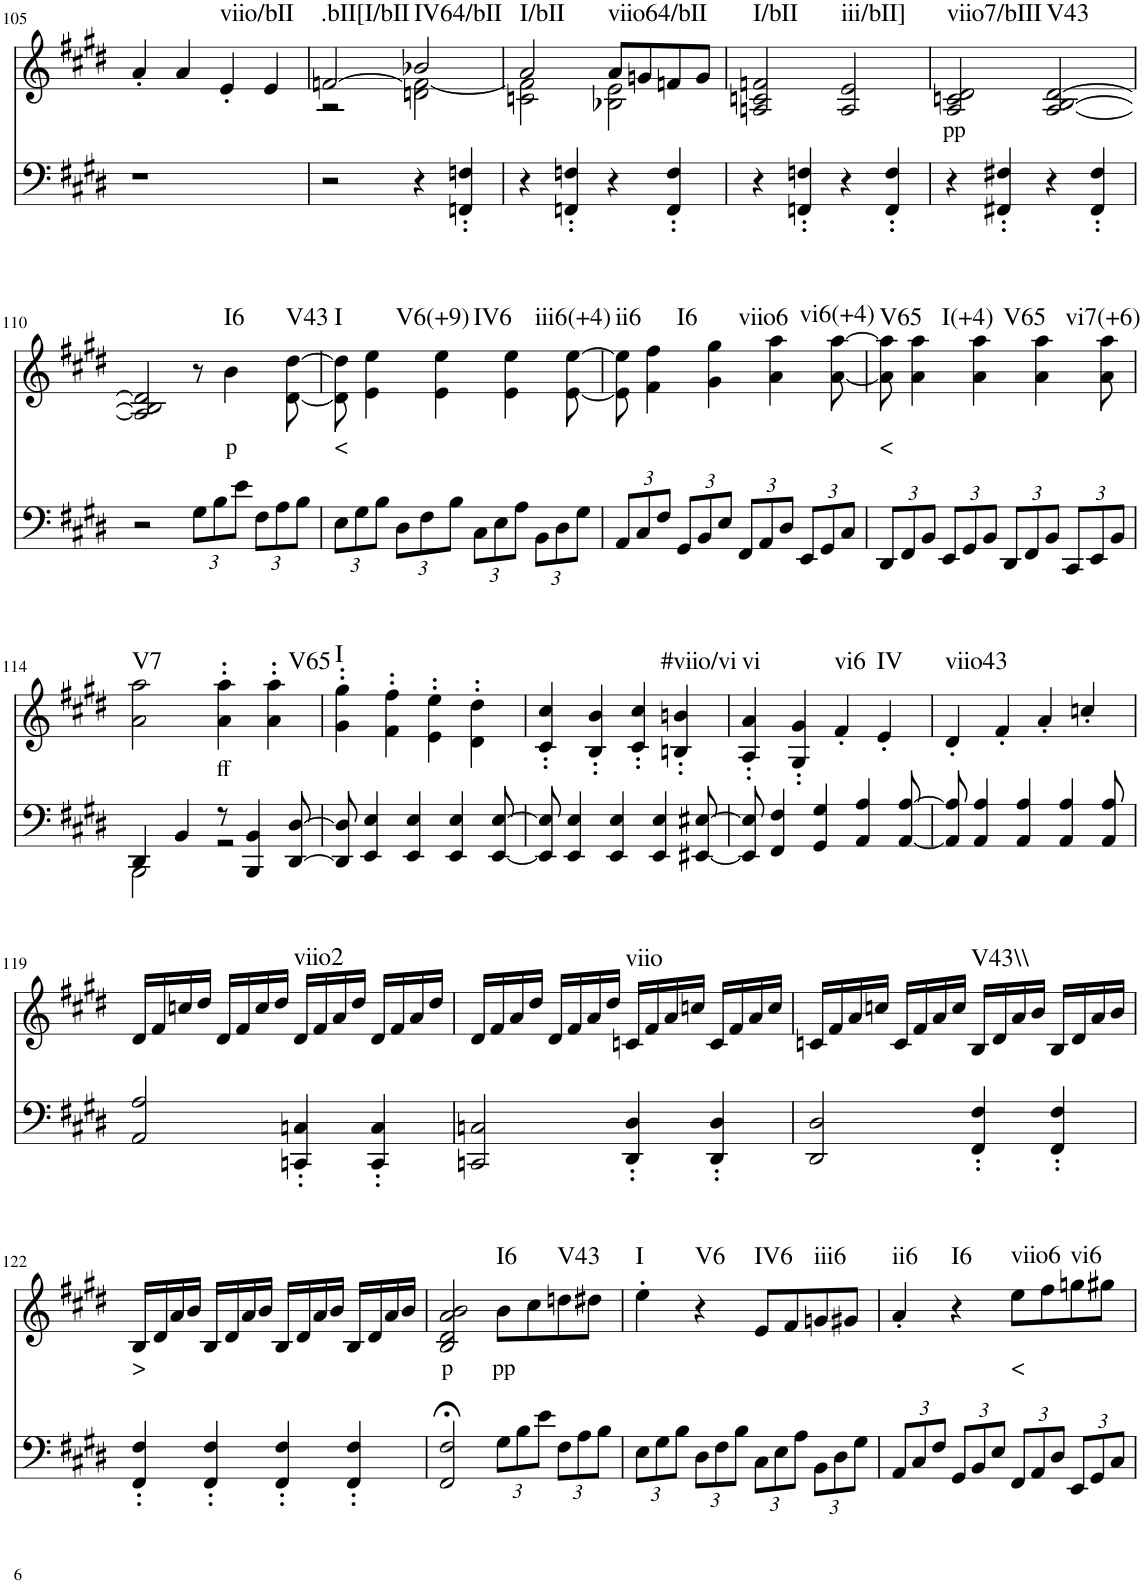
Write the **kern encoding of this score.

**kern	**kern	**text	**harte
*part2	*part1	*part1	*part1
*staff2	*staff1	*staff1	*
*I"Piano	*I"Piano	*	*
*I'Pno	*I'Pno	*	*
!!LO:PB:g=z
*clefF4	*clefG2	*	*
*k[f#c#g#d#]	*k[f#c#g#d#]	*	*
*M2/2	*M2/2	*	*
=105	=105	=105	=105
1r	4a'/	.	.
.	4a/	.	.
!	!	!	!LO:H:kt=viio/bII
.	4e'/	.	N
.	4e/	.	.
=106	=106	=106	=106
*	*^	*	*
!	!	!	!	!LO:H:kt=.bII[I/bII
2r	[2fn/	2r	.	N
!	!	!	!	!LO:H:kt=IV64/bII
4r	2b-X/	2dn\ 2f\_	.	N
4FFn/' 4Fn/'	.	.	.	.
=107	=107	=107	=107	=107
!	!	!	!	!LO:H:kt=I/bII
4r	2a/	2cn\ 2f\]	.	N
4FFn/' 4Fn/'	.	.	.	.
!	!	!	!	!LO:H:kt=viio64/bII
4r	8a/L	2B-X\ 2e\	.	N
.	8gn/	.	.	.
4FF/' 4F/'	8fn/	.	.	.
.	8g/J	.	.	.
*	*v	*v	*	*
=108	=108	=108	=108
!	!	!	!LO:H:kt=I/bII
4r	2An/ 2cn/ 2fn/	.	N
4FFn/' 4Fn/'	.	.	.
!	!	!	!LO:H:kt=iii/bII]
4r	2A/ 2e/	.	N
4FF/' 4F/'	.	.	.
=109	=109	=109	=109
!	!	!LO:LY:b	!LO:H:kt=viio7/bIII
4r	2A/ 2cn/ 2d#/	pp	N
4FF#X/' 4F#X/'	.	.	.
!	!	!	!LO:H:kt=V43
4r	[2A/ [2B/ [2d#/	.	N
4FF#/' 4F#/'	.	.	.
!!LO:LB:g=z
=110	=110	=110	=110
2r	2A/] 2B/] 2d#/]	.	.
*Xbrackettup	*	*	*
12G#\L	8r	.	.
12B\	.	.	.
!	!	!LO:LY:b	!LO:H:kt=I6
.	4b\	p	N
12e\J	.	.	.
12F#\L	.	.	.
12A\	.	.	.
!	!	!	!LO:H:kt=V43
.	[8d#\ [8dd#\	.	N
12B\J	.	.	.
=111	=111	=111	=111
!	!	!LO:LY:b	!LO:H:kt=I
12E\L	8d#\] 8dd#\]	<	N
12G#\	.	.	.
!	!	!	!LO:H:kt=V6(+9)
.	4e\ 4ee\	.	N
12B\J	.	.	.
12D#\L	.	.	.
12F#\	.	.	.
!	!	!	!LO:H:kt=IV6
.	4e\ 4ee\	.	N
12B\J	.	.	.
12C#\L	.	.	.
12E\	.	.	.
!	!	!	!LO:H:kt=iii6(+4)
.	4e\ 4ee\	.	N
12A\J	.	.	.
12BB\L	.	.	.
12D#\	.	.	.
.	[8e\ [8ee\	.	.
12G#\J	.	.	.
=112	=112	=112	=112
!	!	!	!LO:H:kt=ii6
12AA/L	8e\] 8ee\]	.	N
12C#/	.	.	.
!	!	!	!LO:H:kt=I6
.	4f#\ 4ff#\	.	N
12F#/J	.	.	.
12GG#/L	.	.	.
12BB/	.	.	.
!	!	!	!LO:H:kt=viio6
.	4g#\ 4gg#\	.	N
12E/J	.	.	.
12FF#/L	.	.	.
12AA/	.	.	.
!	!	!	!LO:H:kt=vi6(+4)
.	4a\ 4aa\	.	N
12D#/J	.	.	.
12EE/L	.	.	.
12GG#/	.	.	.
.	[8a\ [8aa\	.	.
12C#/J	.	.	.
=113	=113	=113	=113
!	!	!LO:LY:b	!LO:H:kt=V65
12DD#/L	8a\] 8aa\]	<	N
12FF#/	.	.	.
!	!	!	!LO:H:kt=I(+4)
.	4a\ 4aa\	.	N
12BB/J	.	.	.
12EE/L	.	.	.
12GG#/	.	.	.
!	!	!	!LO:H:kt=V65
.	4a\ 4aa\	.	N
12BB/J	.	.	.
12DD#/L	.	.	.
12FF#/	.	.	.
!	!	!	!LO:H:kt=vi7(+6)
.	4a\ 4aa\	.	N
12BB/J	.	.	.
12CC#/L	.	.	.
12EE/	.	.	.
.	8a\ 8aa\	.	.
12BB/J	.	.	.
!!LO:LB:g=z
=114	=114	=114	=114
*^	*	*	*
!	!	!	!	!LO:H:kt=V7
4DD#/	2BBB\	2a\ 2aa\	.	N
4BB/	.	.	.	.
!	!	!	!LO:LY:b	!
8r	2r	4a\' 4aa\'	ff	.
4BBB/ 4BB/	.	.	.	.
!	!	!	!	!LO:H:kt=V65
.	.	4a\' 4aa\'	.	N
[8DD#/ [8D#/	.	.	.	.
*v	*v	*	*	*
=115	=115	=115	=115
!	!	!	!LO:H:kt=I
8DD#/] 8D#/]	4g#\' 4gg#\'	.	N
4EE/ 4E/	.	.	.
.	4f#\' 4ff#\'	.	.
4EE/ 4E/	.	.	.
.	4e\' 4ee\'	.	.
4EE/ 4E/	.	.	.
.	4d#\' 4dd#\'	.	.
[8EE/ [8E/	.	.	.
=116	=116	=116	=116
8EE/] 8E/]	4c#/' 4cc#/'	.	.
4EE/ 4E/	.	.	.
.	4B/' 4b/'	.	.
4EE/ 4E/	.	.	.
.	4c#/' 4cc#/'	.	.
4EE/ 4E/	.	.	.
!	!	!	!LO:H:kt=#viio/vi
.	4Bn/' 4bn/'	.	N
[8EE#X/ [8E#X/	.	.	.
=117	=117	=117	=117
!	!	!	!LO:H:kt=vi
8EE#/] 8E#/]	4A/' 4a/'	.	N
4FF#/ 4F#/	.	.	.
.	4G#/' 4g#/'	.	.
4GG#/ 4G#/	.	.	.
!	!	!	!LO:H:kt=vi6
.	4f#'/	.	N
4AA/ 4A/	.	.	.
!	!	!	!LO:H:kt=IV
.	4e'/	.	N
[8AA/ [8A/	.	.	.
=118	=118	=118	=118
!	!	!	!LO:H:kt=viio43
8AA/] 8A/]	4d#'/	.	N
4AA/ 4A/	.	.	.
.	4f#'/	.	.
4AA/ 4A/	.	.	.
.	4a'/	.	.
4AA/ 4A/	.	.	.
.	4ccn'/	.	.
8AA/ 8A/	.	.	.
!!LO:LB:g=z
=119	=119	=119	=119
2AA/ 2A/	16d#/LL	.	.
.	16f#/	.	.
.	16ccn/	.	.
.	16dd#/JJ	.	.
.	16d#/LL	.	.
.	16f#/	.	.
.	16cc/	.	.
.	16dd#/JJ	.	.
!	!	!	!LO:H:kt=viio2
4CCn/' 4Cn/'	16d#/LL	.	N
.	16f#/	.	.
.	16a/	.	.
.	16dd#/JJ	.	.
4CC/' 4C/'	16d#/LL	.	.
.	16f#/	.	.
.	16a/	.	.
.	16dd#/JJ	.	.
=120	=120	=120	=120
2CCn/ 2Cn/	16d#/LL	.	.
.	16f#/	.	.
.	16a/	.	.
.	16dd#/JJ	.	.
.	16d#/LL	.	.
.	16f#/	.	.
.	16a/	.	.
.	16dd#/JJ	.	.
!	!	!	!LO:H:kt=viio
4DD#/' 4D#/'	16cn/LL	.	N
.	16f#/	.	.
.	16a/	.	.
.	16ccn/JJ	.	.
4DD#/' 4D#/'	16c/LL	.	.
.	16f#/	.	.
.	16a/	.	.
.	16cc/JJ	.	.
=121	=121	=121	=121
2DD#/ 2D#/	16cn/LL	.	.
.	16f#/	.	.
.	16a/	.	.
.	16ccn/JJ	.	.
.	16c/LL	.	.
.	16f#/	.	.
.	16a/	.	.
.	16cc/JJ	.	.
!	!	!	!LO:H:kt=V43\\
4FF#/' 4F#/'	16B/LL	.	N
.	16d#/	.	.
.	16a/	.	.
.	16b/JJ	.	.
4FF#/' 4F#/'	16B/LL	.	.
.	16d#/	.	.
.	16a/	.	.
.	16b/JJ	.	.
!!LO:LB:g=z
=122	=122	=122	=122
!	!	!LO:LY:b	!
4FF#/' 4F#/'	16B/LL	>	.
.	16d#/	.	.
.	16a/	.	.
.	16b/JJ	.	.
4FF#/' 4F#/'	16B/LL	.	.
.	16d#/	.	.
.	16a/	.	.
.	16b/JJ	.	.
4FF#/' 4F#/'	16B/LL	.	.
.	16d#/	.	.
.	16a/	.	.
.	16b/JJ	.	.
4FF#/' 4F#/'	16B/LL	.	.
.	16d#/	.	.
.	16a/	.	.
.	16b/JJ	.	.
=123	=123	=123	=123
!	!	!LO:LY:b	!
2FF#/;< 2F#/;<	2B/ 2d#/ 2a/ 2b/	p	.
!	!	!LO:LY:b	!LO:H:kt=I6
12G#\L	8b\L	pp	N
12B\	.	.	.
.	8cc#\	.	.
12e\J	.	.	.
!	!	!	!LO:H:kt=V43
12F#\L	8ddn\	.	N
12A\	.	.	.
.	8dd#X\J	.	.
12B\J	.	.	.
=124	=124	=124	=124
!	!	!	!LO:H:kt=I
12E\L	4ee'\	.	N
12G#\	.	.	.
12B\J	.	.	.
!	!	!	!LO:H:kt=V6
12D#\L	4r	.	N
12F#\	.	.	.
12B\J	.	.	.
!	!	!	!LO:H:kt=IV6
12C#\L	8e/L	.	N
12E\	.	.	.
.	8f#/	.	.
12A\J	.	.	.
!	!	!	!LO:H:kt=iii6
12BB\L	8gn/	.	N
12D#\	.	.	.
.	8g#X/J	.	.
12G#\J	.	.	.
=125	=125	=125	=125
!	!	!	!LO:H:kt=ii6
12AA/L	4a'/	.	N
12C#/	.	.	.
12F#/J	.	.	.
!	!	!	!LO:H:kt=I6
12GG#/L	4r	.	N
12BB/	.	.	.
12E/J	.	.	.
!	!	!LO:LY:b	!LO:H:kt=viio6
12FF#/L	8ee\L	<	N
12AA/	.	.	.
.	8ff#\	.	.
12D#/J	.	.	.
!	!	!	!LO:H:kt=vi6
12EE/L	8ggn\	.	N
12GG#/	.	.	.
.	8gg#X\J	.	.
12C#/J	.	.	.
=	=	=	=
*-	*-	*-	*-
